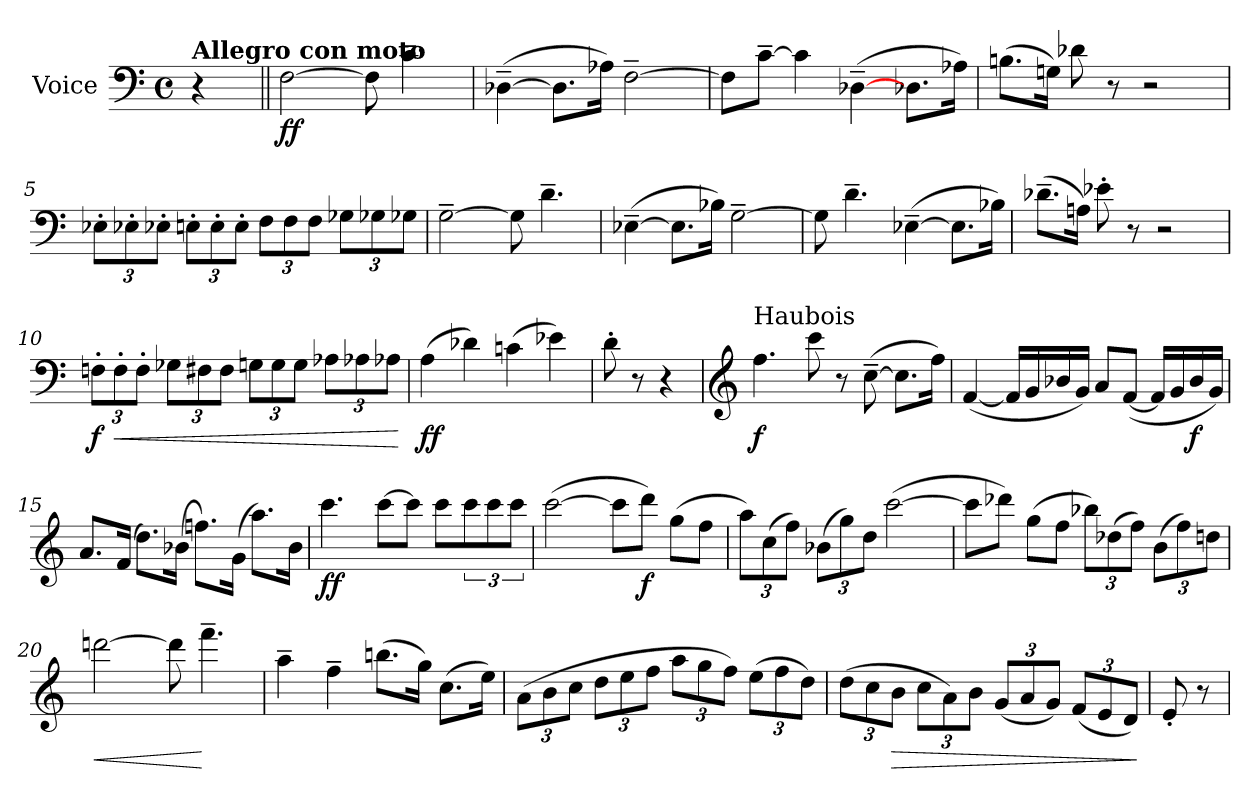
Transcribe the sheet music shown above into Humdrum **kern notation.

**kern	**dynam
*part1	*part1
*staff1	*staff1
*I"Voice	*
*clefF4	*
*k[]	*
*C:	*
*M4/4	*
*met(c)	*
=	=
!LO:TX:a:B:t=Allegro con moto	!
4r	.
=1||	=1||
!	!LO:DY:b
[2F\	ff
8F\]	.
*MM138	*
4.c~>\	.
=2	=2
(>[4D-X~>\	.
8.D-\L]	.
16A-X\Jk)	.
[2F~>\	.
=3	=3
8F\L]	.
[8c~>\J	.
4c\]	.
(>[4D-X~>\	.
8.D-Xi\L	.
16A-Xi\Jk)	.
=4	=4
(>8.Bn\L	.
16Gn\Jk)	.
8d-Xi\	.
8r	.
2r	.
!!LO:LB:g=z
=5	=5
12E-X'>i\L	.
12E-X'>i\	.
12E-X'>i\J	.
12E'>\L	.
12E'>\	.
12E'>\J	.
12F\L	.
12F\	.
12F\J	.
12G-Xi\L	.
12G-Xi\	.
12G-Xi\J	.
!!LO:LB:g=z
=6	=6
[2G~>\	.
8G\]	.
4.d~>\	.
=7	=7
(>[4E-X~>\	.
8.E-\L]	.
16B-X\Jk)	.
[2G~>\	.
=8	=8
8G\]	.
4.d~>\	.
(>[4E-X~>\	.
8.E-\L]	.
16B-X\Jk)	.
=9	=9
(>8.d-X~>i\L	.
16An\Jk)	.
8e-X'>i\	.
8r	.
2r	.
=10	=10
*Xbrackettup	*
!	!LO:DY:b
12Fn'>\L	f
!	!LO:HP:b
12F'>\	<
12F'>\J	.
*brackettup	*
12G-Xi\L	.
12F#\	.
12F#\J	.
12G\L	.
12G\	.
12G\J	.
12A-Xi\L	.
12A-Xi\	.
12A-Xi\J	.
.	[
!!LO:LB:g=z
=11	=11
!	!LO:DY:b
(>4A\	ff
4d-Xi\)	.
(>4cn\	.
4e-X\)	.
=12	=12
8d'>\	.
8r	.
4r	.
=13	=13
*clefG2	*
!LO:TX:a:t=Haubois	!
!	!LO:DY:b
4.ff\	f
8ccc\	.
8r	.
(>[8cc~>\	.
8.cc\L]	.
16ff\Jk)	.
=14	=14
(<[4f/	.
16f/LL]	.
16g/	.
16b-X/	.
16g/JJ)	.
8a/L	.
(<[8f/J	.
16f/LL]	.
16g/	.
!	!LO:DY:b
16b-/	f
16g/JJ)	.
!!LO:LB:g=z
=15	=15
8.a/L	.
(16f/Jk	.
8.dd\L)	.
(>16b-X\Jk	.
8.ffn\L)	.
(>16g\Jk	.
8.aa\L)	.
16b-\Jk	.
!!LO:LB:g=z
=16	=16
!	!LO:DY:b
4.ccc\	ff
[8ccc\L	.
8ccc\J]	.
8ccc\L	.
12ccc\	.
12ccc\	.
12ccc\J	.
=17	=17
(>[2ccc\	.
8ccc\L]	.
!	!LO:DY:b
8ddd\J)	f
(>8gg\L	.
8ff\J	.
=18	=18
12aa\L)	.
(>12cc\	.
12ff\J)	.
(>12b-X\L	.
12gg\)	.
12dd\J	.
(>[2ccc\	.
=19	=19
8ccc\L]	.
8ddd-X\J)	.
(>8gg\L	.
8ff\J	.
12bb-X\L)	.
(>12dd-X\	.
12ff\J)	.
(>12b\L	.
12ff\)	.
12ddn\J	.
!!LO:LB:g=z
=20	=20
!	!LO:HP:b
[2dddn\	<
8ddd\]	.
4.fff~>\	[
=21	=21
4aa~>\	.
4ff~>\	.
(>8.bbn\L	.
16gg\Jk)	.
(>8.cc\L	.
16ee\Jk)	.
=22	=22
(>12a\L	.
12b\	.
12cc\J	.
12dd\L	.
12ee\	.
12ff\J	.
12aa\L	.
12gg\	.
12ff\J)	.
(>12ee\L	.
12ff\	.
12dd\J)	.
=23	=23
(>12dd\L	.
12cc\	.
!	!LO:HP:b
12b\J	>
12cc\L	.
12a\)	.
12b\J	.
(<12g/L	.
12a/	.
12g/J)	.
(<12f/L	.
12e/	.
12d/J)	.
.	]
!!LO:LB:g=z
=24	=24
8e'</	.
8r	.
=	=
*-	*-
